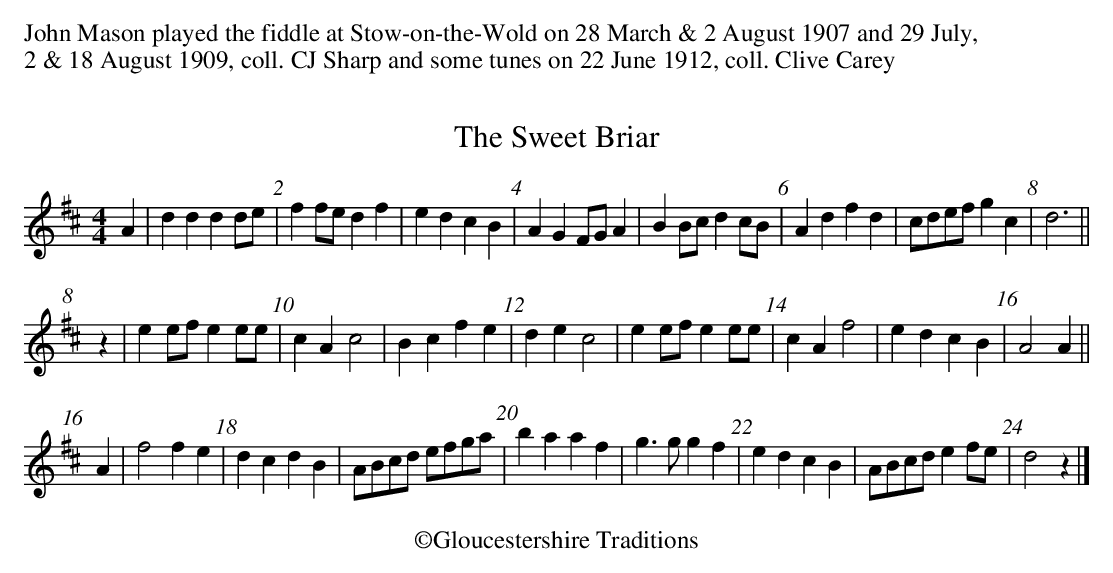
X:1
T:Sweet Briar, The
M:4/4
L:1/8
K:D
A2 | d2 d2 d2 de | f2 fe d2 f2 | e2 d2 c2 B2 | A2 G2 FG A2 | B2 Bc d2 cB | A2 d2 f2 d2 | cdef g2 c2 | d6 ||
z2 | e2 ef e2 ee | c2 A2 c4 | B2 c2 f2 e2 | d2 e2 c4 | e2 ef e2 ee | c2 A2 f4 | e2 d2 c2 B2 | A4 A2 ||
A2 | f4 f2 e2 | d2 c2 d2 B2 | ABcd efga | b2 a2 a2 f2 | g3 g g2 f2 | e2 d2 c2 B2 | ABcd e2 fe | d4 z2 |]
